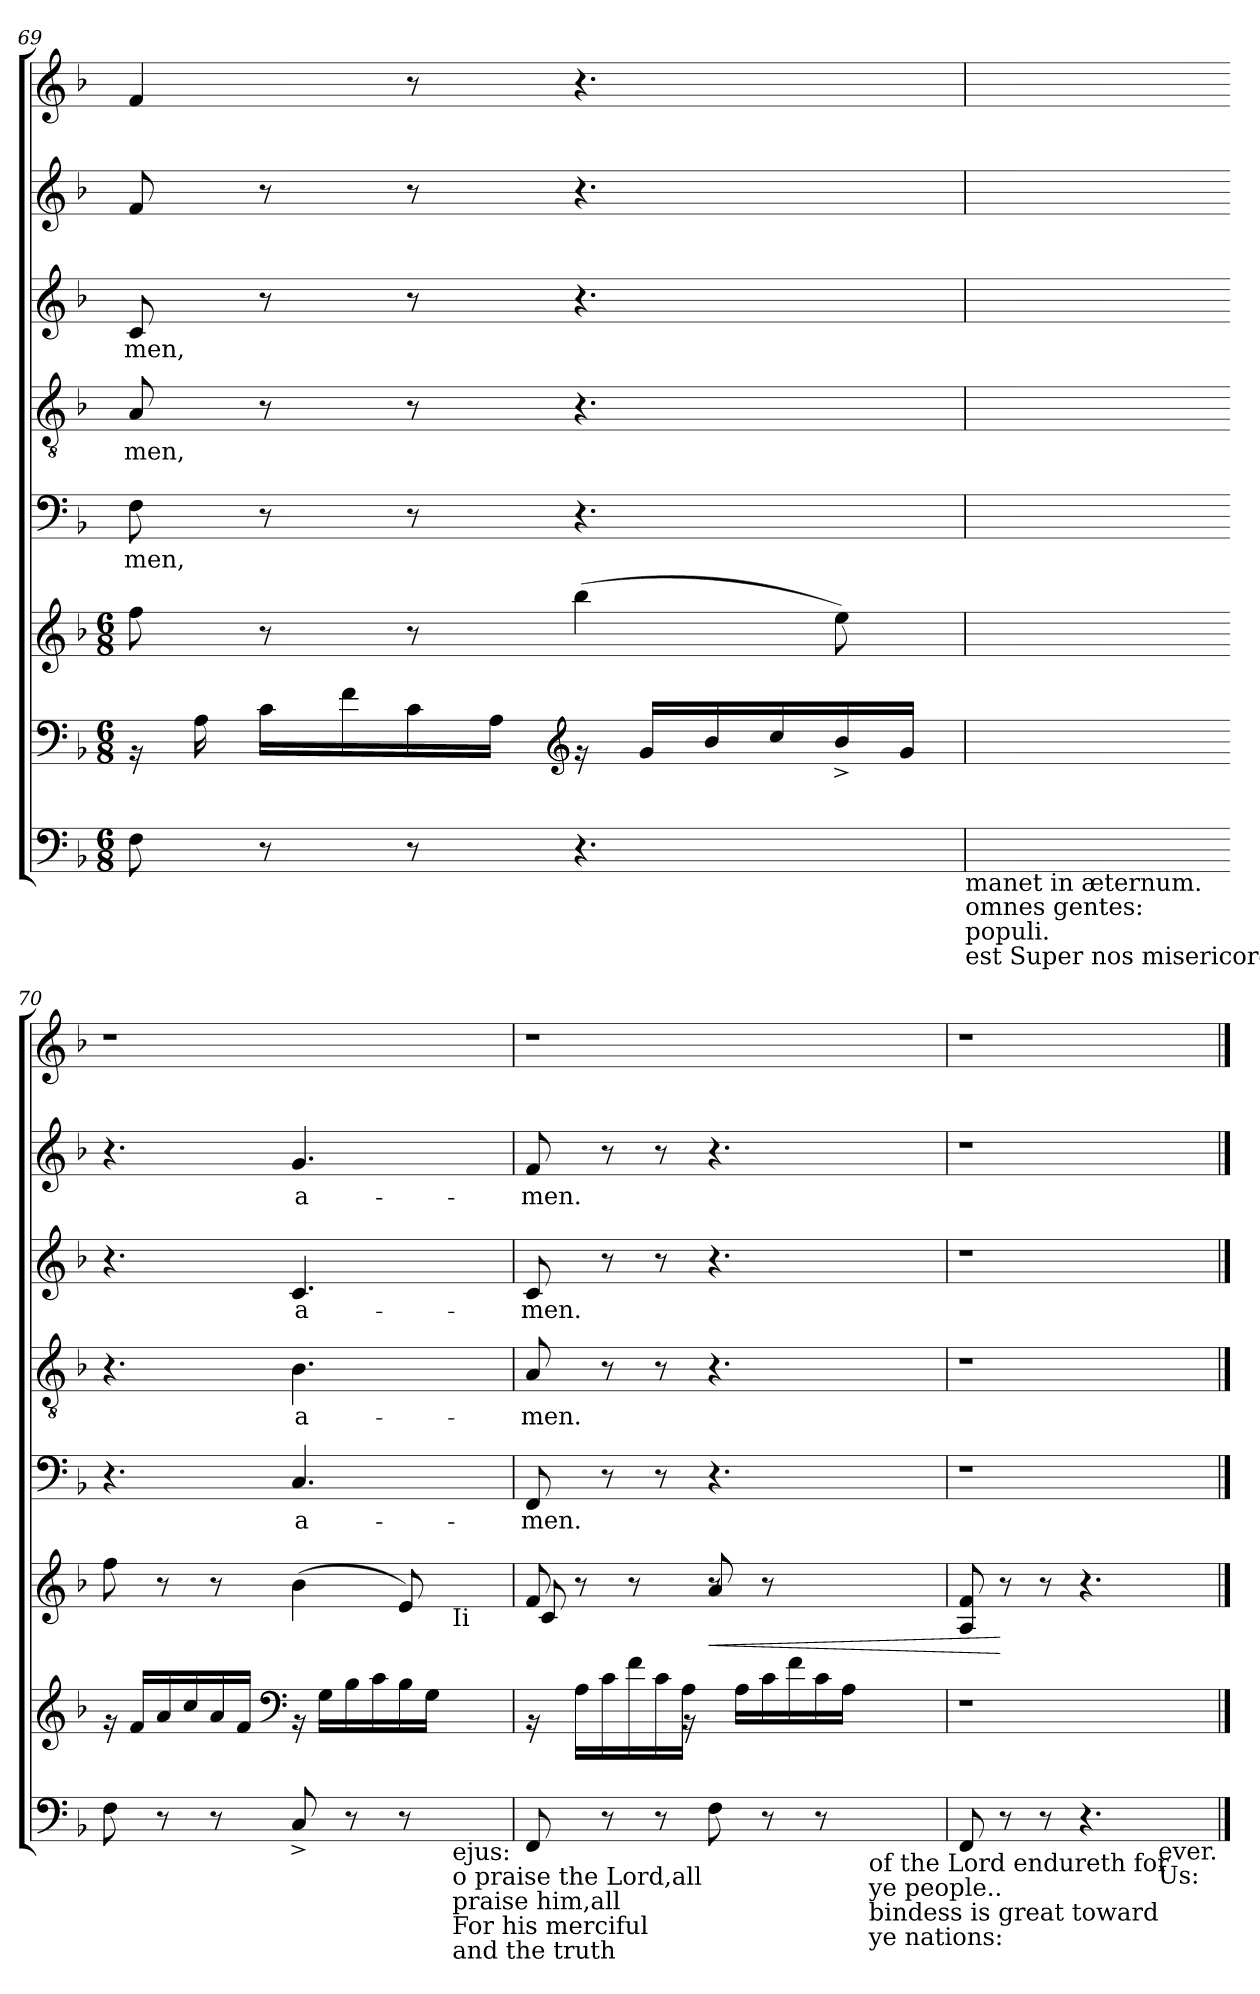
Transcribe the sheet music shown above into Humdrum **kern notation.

**kern	**kern	**kern	**dynam	**kern	**text	**kern	**text	**kern	**text	**kern	**text	**kern
*part8	*part7	*part6	*part6	*part5	*part5	*part4	*part4	*part3	*part3	*part2	*part2	*part1
*staff8	*staff7	*staff6	*staff6	*staff5	*staff5	*staff4	*staff4	*staff3	*staff3	*staff2	*staff2	*staff1
*clefF4	*clefF4	*clefG2	*	*clefF4	*	*clefGv2	*	*clefG2	*	*clefG2	*	*clefG2
*k[b-]	*k[b-]	*k[b-]	*	*k[b-]	*	*k[b-]	*	*k[b-]	*	*k[b-]	*	*k[b-]
*F:	*F:	*F:	*	*F:	*	*F:	*	*F:	*	*F:	*	*F:
*M6/8	*M6/8	*M6/8	*	*	*	*	*	*	*	*	*	*
=69	=69	=69	=69	=69	=69	=69	=69	=69	=69	=69	=69	=69
*	*^	*	*	*	*	*	*	*	*	*	*	*
!	!	!	!	!	!	!LO:LY:b	!	!LO:LY:b	!	!LO:LY:b	!	!	!
8F\	16rBB	8ryy	8ff\	.	8F\	-men,	8A/	-men,	8c/	-men,	8f/	.	4f/
.	16A\	.	.	.	.	.	.	.	.	.	.	.	.
8rC	32.ryy	16c\LL	8ra	.	8rC	.	8rA	.	8ra	.	8ra	.	.
.	8ryy	.	.	.	.	.	.	.	.	.	.	.	.
.	.	16f\	.	.	.	.	.	.	.	.	.	.	.
8rC	.	16c\	8ra	.	8rC	.	8rA	.	8ra	.	8ra	.	8ra
.	16ryy	.	.	.	.	.	.	.	.	.	.	.	.
.	.	16A\JJ	.	.	.	.	.	.	.	.	.	.	.
.	64ryy	.	.	.	.	.	.	.	.	.	.	.	.
*	*clefG2	*	*	*	*	*	*	*	*	*	*	*	*
4.r	4.ryy	16rg	(>4bb-\	.	4.r	.	4.r	.	4.r	.	4.r	.	4.r
.	.	16g/LL	.	.	.	.	.	.	.	.	.	.	.
.	.	16b-/	.	.	.	.	.	.	.	.	.	.	.
.	.	16cc/	.	.	.	.	.	.	.	.	.	.	.
.	.	16b-^>/	8ee\)	.	.	.	.	.	.	.	.	.	.
.	.	16g/JJ	.	.	.	.	.	.	.	.	.	.	.
!LO:TX:b:t=manet in æternum.	!	!	!	!	!	!	!	!	!	!	!	!	!
!LO:TX:b:t=omnes gentes&colon;	!	!	!	!	!	!	!	!	!	!	!	!	!
!LO:TX:b:t=populi.	!	!	!	!	!	!	!	!	!	!	!	!	!
!LO:TX:b:t=est Super nos misericordia	!	!	!	!	!	!	!	!	!	!	!	!	!
=70	=70	=70	=70	=70	=70	=70	=70	=70	=70	=70	=70	=70	=70
*	*	*	*^	*	*	*	*	*	*	*	*	*	*
!	!	!	!	!	!	!	!	!	!	!	!	!	!	!LO:N:vis=1
*	*v	*v	*	*	*	*	*	*	*	*	*	*	*	*
8F\	16rg	8ff\	2ryy	.	4.r	.	4.r	.	4.r	.	4.r	.	1r
.	16f/LL	.	.	.	.	.	.	.	.	.	.	.	.
8rC	16a/	8ra	.	.	.	.	.	.	.	.	.	.	.
.	16cc/	.	.	.	.	.	.	.	.	.	.	.	.
8rC	16a/	8ra	.	.	.	.	.	.	.	.	.	.	.
.	16f/JJ	.	.	.	.	.	.	.	.	.	.	.	.
*	*clefF4	*	*	*	*	*	*	*	*	*	*	*	*
!	!	!	!	!	!	!LO:LY:b	!	!LO:LY:b	!	!LO:LY:b	!	!LO:LY:b	!
8C^</	16rBB	(>4b-\	.	.	4.C/	a-	4.B-\	a-	4.c/	a-	4.g/	a-	.
.	16G\LL	.	.	.	.	.	.	.	.	.	.	.	.
8rC	16B-\	.	8ryy	.	.	.	.	.	.	.	.	.	.
.	16c\	.	.	.	.	.	.	.	.	.	.	.	.
8rC	16B-\	8ryy	8e/)	.	.	.	.	.	.	.	.	.	.
.	16G\JJ	.	.	.	.	.	.	.	.	.	.	.	.
!	!	!LO:TX:b:t=Ii	!	!	!	!	!	!	!	!	!	!	!
!LO:TX:b:t=ejus&colon;	!	!	!	!	!	!	!	!	!	!	!	!	!
!LO:TX:b:t=o praise the Lord,all	!	!	!	!	!	!	!	!	!	!	!	!	!
!LO:TX:b:t=praise him,all	!	!	!	!	!	!	!	!	!	!	!	!	!
!LO:TX:b:t=For his merciful	!	!	!	!	!	!	!	!	!	!	!	!	!
!LO:TX:b:t=and the truth	!	!	!	!	!	!	!	!	!	!	!	!	!
4ryy	4ryy	4ryy	4ryy	.	4ryy	.	4ryy	.	4ryy	.	4ryy	.	.
=71	=71	=71	=71	=71	=71	=71	=71	=71	=71	=71	=71	=71	=71
*	*^	*	*^	*	*	*	*	*	*	*	*	*	*
!	!	!	!	!	!	!	!	!LO:LY:b	!	!LO:LY:b	!	!LO:LY:b	!	!LO:LY:b	!LO:N:vis=1
8FF/	16rBB	4ryy	8f/	16ryy	8c/	.	8FF/	-men.	8A/	-men.	8c/	-men.	8f/	-men.	1r
.	16A\LL	.	.	8ra	.	.	.	.	.	.	.	.	.	.	.
8rC	16c\	.	4.ryy	.	4ryy	.	8rC	.	8rA	.	8ra	.	8ra	.	.
.	16f\	.	.	8ra	.	.	.	.	.	.	.	.	.	.	.
8rC	16c\	16ryy	.	.	.	.	8rC	.	8rA	.	8ra	.	8ra	.	.
.	16A\JJ	16rBB	.	16ryy	.	.	.	.	.	.	.	.	.	.	.
!	!	!	!	!	!	!LO:HP:b	!	!	!	!	!	!	!	!	!
8F\	4ryy	16ryy	.	8a/	8ra	<	4.r	.	4.r	.	4.r	.	4.r	.	.
.	.	16A\LL	.	.	.	.	.	.	.	.	.	.	.	.	.
8rC	.	16c\	2ryy	8ra	16ryy	.	.	.	.	.	.	.	.	.	.
.	.	16f\	.	.	4.ryy	.	.	.	.	.	.	.	.	.	.
8rC	4.ryy	16c\	.	4.ryy	.	.	.	.	.	.	.	.	.	.	.
.	.	16A\JJ	.	.	.	.	.	.	.	.	.	.	.	.	.
!LO:TX:b:t=of the Lord endureth for	!	!	!	!	!	!	!	!	!	!	!	!	!	!	!
!LO:TX:b:t=ye people..	!	!	!	!	!	!	!	!	!	!	!	!	!	!	!
!LO:TX:b:t=bindess is great toward	!	!	!	!	!	!	!	!	!	!	!	!	!	!	!
!LO:TX:b:t=ye nations&colon;	!	!	!	!	!	!	!	!	!	!	!	!	!	!	!
4ryy	.	4ryy	.	.	.	.	4ryy	.	4ryy	.	4ryy	.	4ryy	.	.
.	.	.	.	.	16ryy	.	.	.	.	.	.	.	.	.	.
*	*v	*v	*	*	*	*	*	*	*	*	*	*	*	*	*
=72	=72	=72	=72	=72	=72	=72	=72	=72	=72	=72	=72	=72	=72	=72
!	!LO:N:vis=1	!	!	!	!	!LO:N:vis=1	!	!LO:N:vis=1	!	!LO:N:vis=1	!	!LO:N:vis=1	!	!LO:N:vis=1
*	*	*v	*v	*v	*	*	*	*	*	*	*	*	*	*
8FF/	2.r	8A/ 8f/	.	1r	.	1r	.	1r	.	1r	.	1r
8rC	.	8ra	[	.	.	.	.	.	.	.	.	.
8rC	.	8ra	.	.	.	.	.	.	.	.	.	.
4.r	.	4.r	.	.	.	.	.	.	.	.	.	.
!LO:TX:b:t=ever.	!	!	!	!	!	!	!	!	!	!	!	!
!LO:TX:b:t=Us&colon;	!	!	!	!	!	!	!	!	!	!	!	!
4ryy	4ryy	4ryy	.	.	.	.	.	.	.	.	.	.
==	==	==	==	==	==	==	==	==	==	==	==	==
*-	*-	*-	*-	*-	*-	*-	*-	*-	*-	*-	*-	*-
